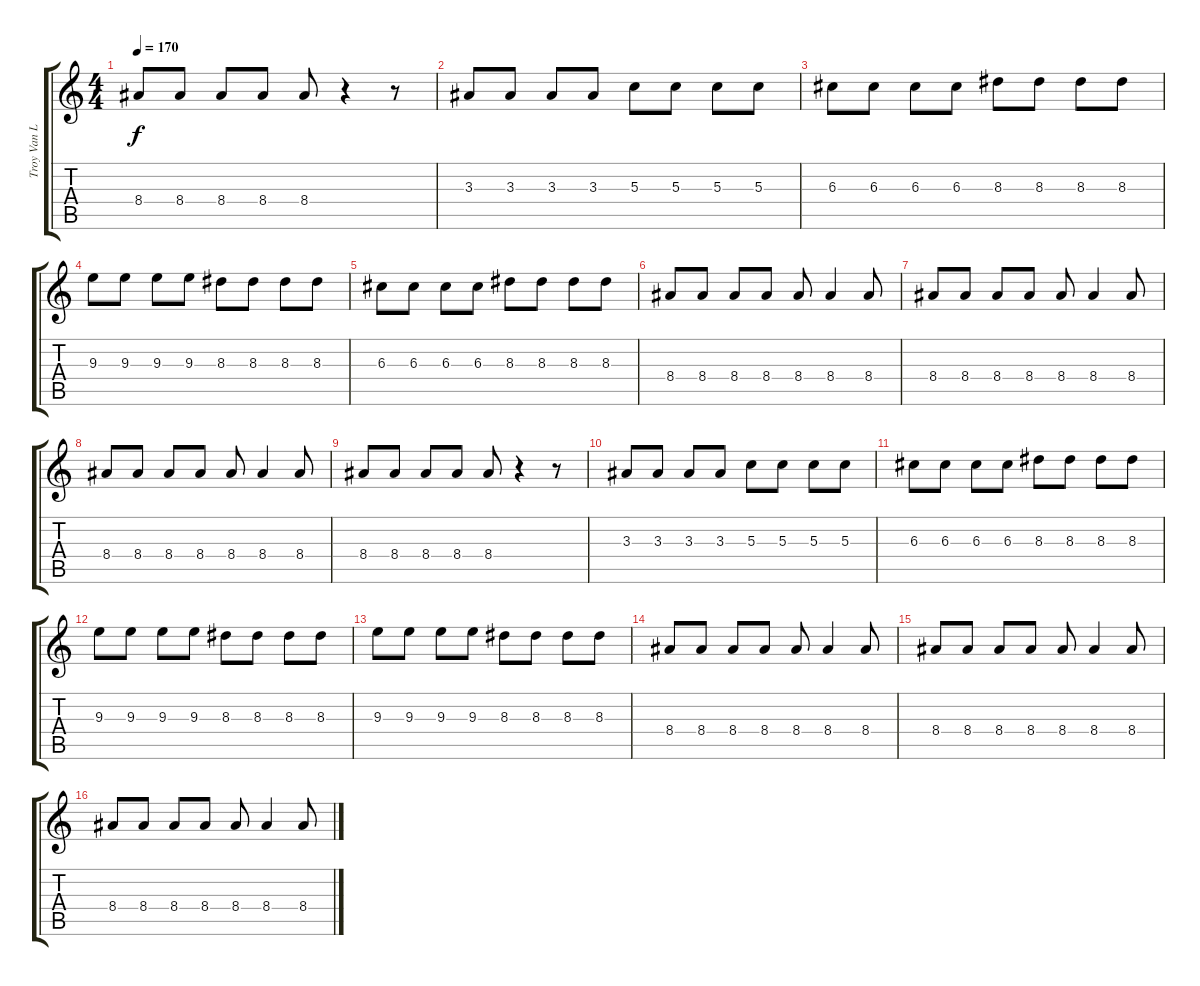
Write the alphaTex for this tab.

\track ("Troy Van Leeuwen - guitar" "Troy Van L") {instrument overdrivenguitar}
\staff {score tabs}
\tuning (E4 B3 G3 D3 A2 E2) {hide}
\ts (4 4)
\tempo 170
\clef g2
\ks c
8.4.8{dy f} 8.4.8 8.4.8 8.4.8 8.4.8 r.4 r.8 |
\section ("" "")
3.3.8 3.3.8 3.3.8 3.3.8 5.3.8 5.3.8 5.3.8 5.3.8 |
6.3.8 6.3.8 6.3.8 6.3.8 8.3.8 8.3.8 8.3.8 8.3.8 |
9.3.8 9.3.8 9.3.8 9.3.8 8.3.8 8.3.8 8.3.8 8.3.8 |
6.3.8 6.3.8 6.3.8 6.3.8 8.3.8 8.3.8 8.3.8 8.3.8 |
8.4.8 8.4.8 8.4.8 8.4.8 8.4.8 8.4.4 8.4.8 |
8.4.8 8.4.8 8.4.8 8.4.8 8.4.8 8.4.4 8.4.8 |
8.4.8 8.4.8 8.4.8 8.4.8 8.4.8 8.4.4 8.4.8 |
8.4.8 8.4.8 8.4.8 8.4.8 8.4.8 r.4 r.8 |
\section ("" "")
3.3.8 3.3.8 3.3.8 3.3.8 5.3.8 5.3.8 5.3.8 5.3.8 |
6.3.8 6.3.8 6.3.8 6.3.8 8.3.8 8.3.8 8.3.8 8.3.8 |
9.3.8 9.3.8 9.3.8 9.3.8 8.3.8 8.3.8 8.3.8 8.3.8 |
9.3.8 9.3.8 9.3.8 9.3.8 8.3.8 8.3.8 8.3.8 8.3.8 |
8.4.8 8.4.8 8.4.8 8.4.8 8.4.8 8.4.4 8.4.8 |
8.4.8 8.4.8 8.4.8 8.4.8 8.4.8 8.4.4 8.4.8 |
8.4.8 8.4.8 8.4.8 8.4.8 8.4.8 8.4.4 8.4.8
